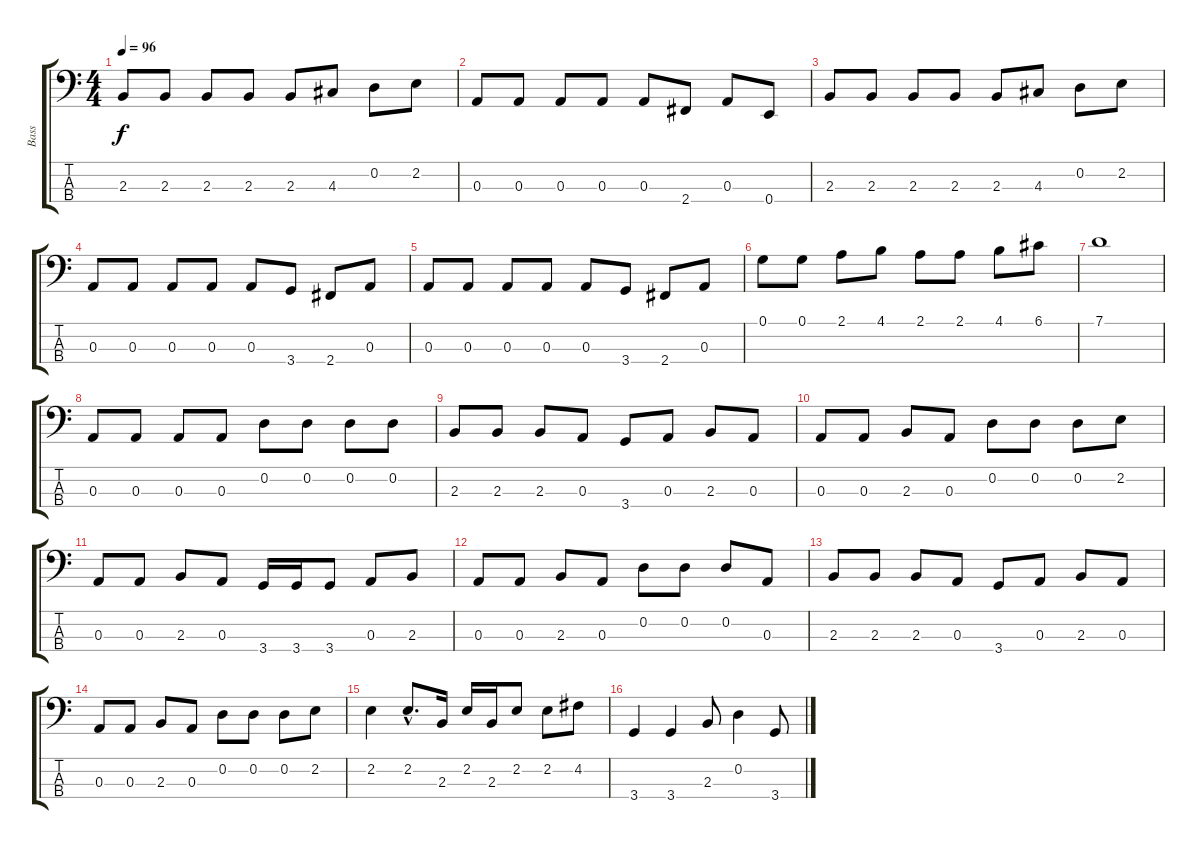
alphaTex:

\track ("Bass" "Bass") {instrument electricbassfinger}
\staff {score tabs}
\tuning (G2 D2 A1 E1) {hide}
\ts (4 4)
\tempo 96
\clef f4
\ks c
2.3.8{dy f} 2.3.8 2.3.8 2.3.8 2.3.8 4.3.8 0.2.8 2.2.8 |
0.3.8 0.3.8 0.3.8 0.3.8 0.3.8 2.4.8 0.3.8 0.4.8 |
2.3.8 2.3.8 2.3.8 2.3.8 2.3.8 4.3.8 0.2.8 2.2.8 |
0.3.8 0.3.8 0.3.8 0.3.8 0.3.8 3.4.8 2.4.8 0.3.8 |
0.3.8 0.3.8 0.3.8 0.3.8 0.3.8 3.4.8 2.4.8 0.3.8 |
0.1.8 0.1.8 2.1.8 4.1.8 2.1.8 2.1.8 4.1.8 6.1.8 |
7.1.1 |
0.3.8 0.3.8 0.3.8 0.3.8 0.2.8 0.2.8 0.2.8 0.2.8 |
2.3.8 2.3.8 2.3.8 0.3.8 3.4.8 0.3.8 2.3.8 0.3.8 |
0.3.8 0.3.8 2.3.8 0.3.8 0.2.8 0.2.8 0.2.8 2.2.8 |
0.3.8 0.3.8 2.3.8 0.3.8 3.4.16 3.4.16 3.4.8 0.3.8 2.3.8 |
0.3.8 0.3.8 2.3.8 0.3.8 0.2.8 0.2.8 0.2.8 0.3.8 |
2.3.8 2.3.8 2.3.8 0.3.8 3.4.8 0.3.8 2.3.8 0.3.8 |
0.3.8 0.3.8 2.3.8 0.3.8 0.2.8 0.2.8 0.2.8 2.2.8 |
2.2.4 2.2{hac}.8{d} 2.3.16 2.2.16 2.3.16 2.2.8 2.2.8 4.2.8 |
3.4.4 3.4.4 2.3.8 0.2.4 3.4.8
